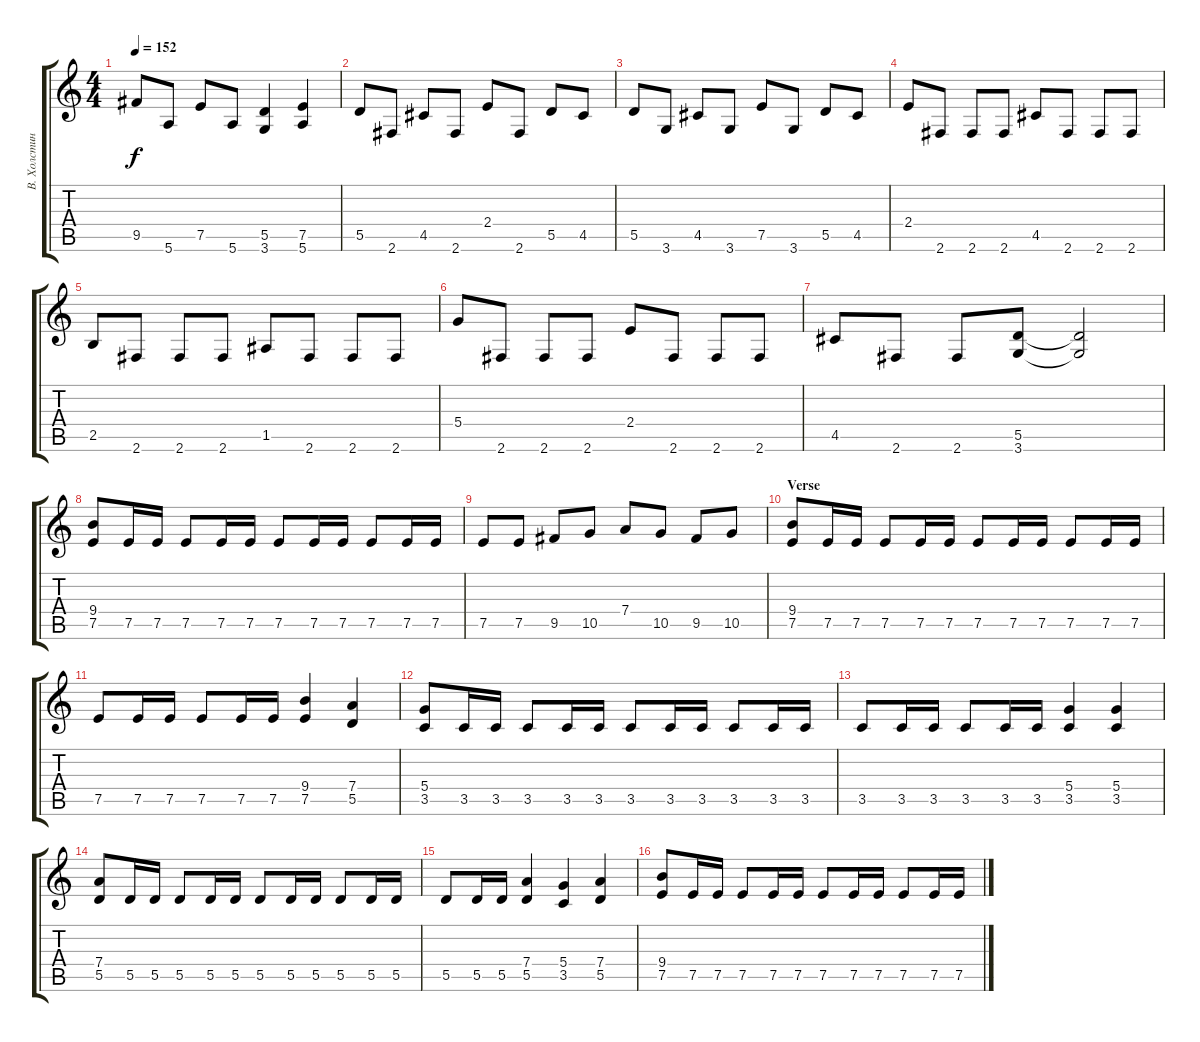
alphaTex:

\track ("В. Холстинин" "В. Холстин") {instrument overdrivenguitar}
\staff {score tabs}
\tuning (E4 B3 G3 D3 A2 E2) {hide}
\ts (4 4)
\tempo 152
\clef g2
\ks c
9.5.8{dy f} 5.6.8 7.5.8 5.6.8 (5.5 3.6).4 (7.5 5.6).4 |
5.5.8 2.6.8 4.5.8 2.6.8 2.4.8 2.6.8 5.5.8 4.5.8 |
5.5.8 3.6.8 4.5.8 3.6.8 7.5.8 3.6.8 5.5.8 4.5.8 |
2.4.8 2.6.8 2.6.8 2.6.8 4.5.8 2.6.8 2.6.8 2.6.8 |
2.5.8 2.6.8 2.6.8 2.6.8 1.5.8 2.6.8 2.6.8 2.6.8 |
5.4.8 2.6.8 2.6.8 2.6.8 2.4.8 2.6.8 2.6.8 2.6.8 |
4.5.8 2.6.8 2.6.8 (5.5 3.6).8 (5.5{t} 3.6{t}).2 |
\section ("" "")
(9.4 7.5).8 7.5.16 7.5.16 7.5.8 7.5.16 7.5.16 7.5.8 7.5.16 7.5.16 7.5.8 7.5.16 7.5.16 |
7.5.8 7.5.8 9.5.8 10.5.8 7.4.8 10.5.8 9.5.8 10.5.8 |
\section ("" "Verse")
(9.4 7.5).8 7.5.16 7.5.16 7.5.8 7.5.16 7.5.16 7.5.8 7.5.16 7.5.16 7.5.8 7.5.16 7.5.16 |
7.5.8 7.5.16 7.5.16 7.5.8 7.5.16 7.5.16 (9.4 7.5).4 (7.4 5.5).4 |
(5.4 3.5).8 3.5.16 3.5.16 3.5.8 3.5.16 3.5.16 3.5.8 3.5.16 3.5.16 3.5.8 3.5.16 3.5.16 |
3.5.8 3.5.16 3.5.16 3.5.8 3.5.16 3.5.16 (5.4 3.5).4 (5.4 3.5).4 |
(7.4 5.5).8 5.5.16 5.5.16 5.5.8 5.5.16 5.5.16 5.5.8 5.5.16 5.5.16 5.5.8 5.5.16 5.5.16 |
5.5.8 5.5.16 5.5.16 (7.4 5.5).4 (5.4 3.5).4 (7.4 5.5).4 |
(9.4 7.5).8 7.5.16 7.5.16 7.5.8 7.5.16 7.5.16 7.5.8 7.5.16 7.5.16 7.5.8 7.5.16 7.5.16
